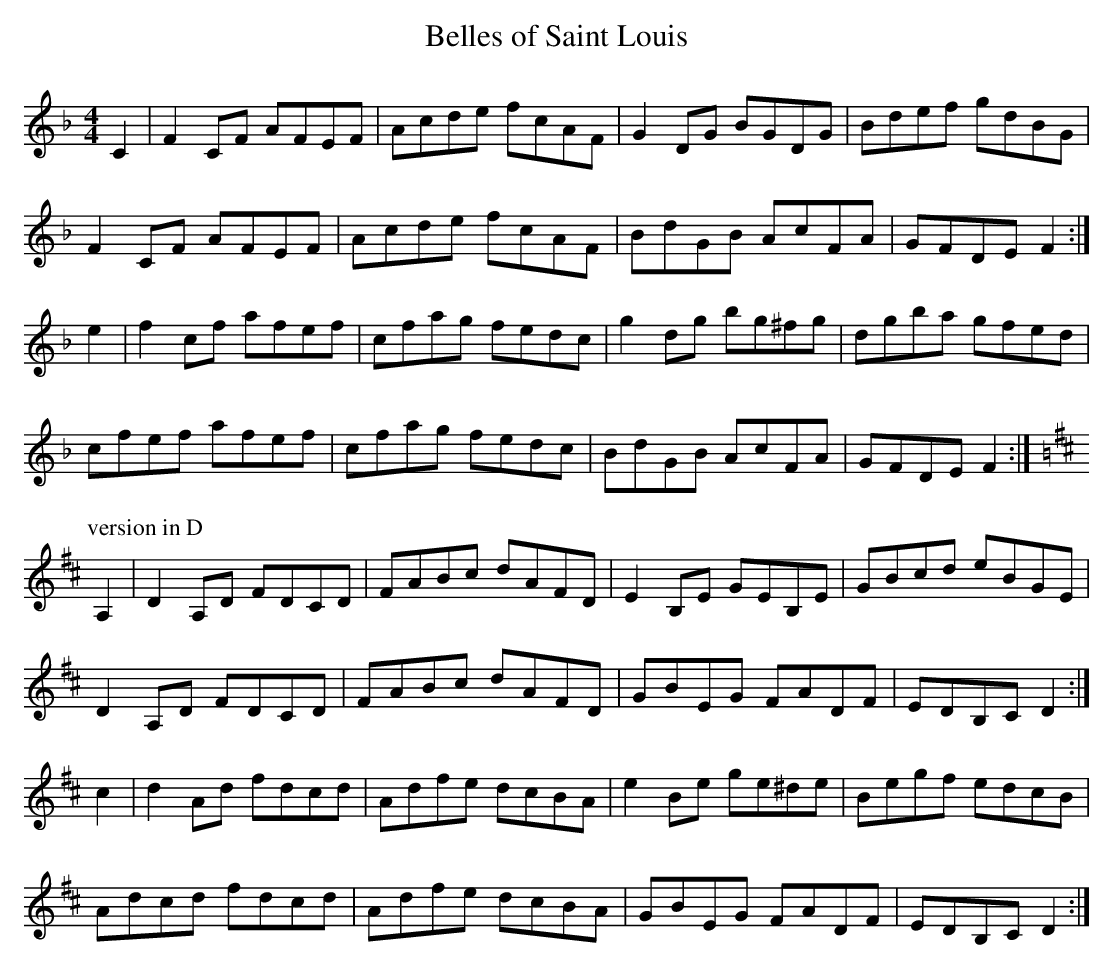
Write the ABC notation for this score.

X:1
T: Belles of Saint Louis
L: 1/8
M: 4/4
K: F
C2 | F2 CF AFEF | Acde fcAF | G2 DG BGDG |\
Bdef gdBG |
F2 CF AFEF | Acde fcAF | BdGB AcFA | GFDE F2 :|
e2 | f2 cf afef | cfag fedc | g2 dg bg^fg |\
dgba gfed |
cfef afef | cfag fedc | BdGB AcFA | GFDE F2 :|
P: version in D
K: D
A,2 | D2 A,D FDCD | FABc dAFD | E2 B,E GEB,E |\
GBcd eBGE |
D2 A,D FDCD | FABc dAFD | GBEG FADF | EDB,C D2 :|
c2 | d2 Ad fdcd | Adfe dcBA | e2 Be ge^de |\
Begf edcB |
Adcd fdcd | Adfe dcBA | GBEG FADF | EDB,C D2 :|
